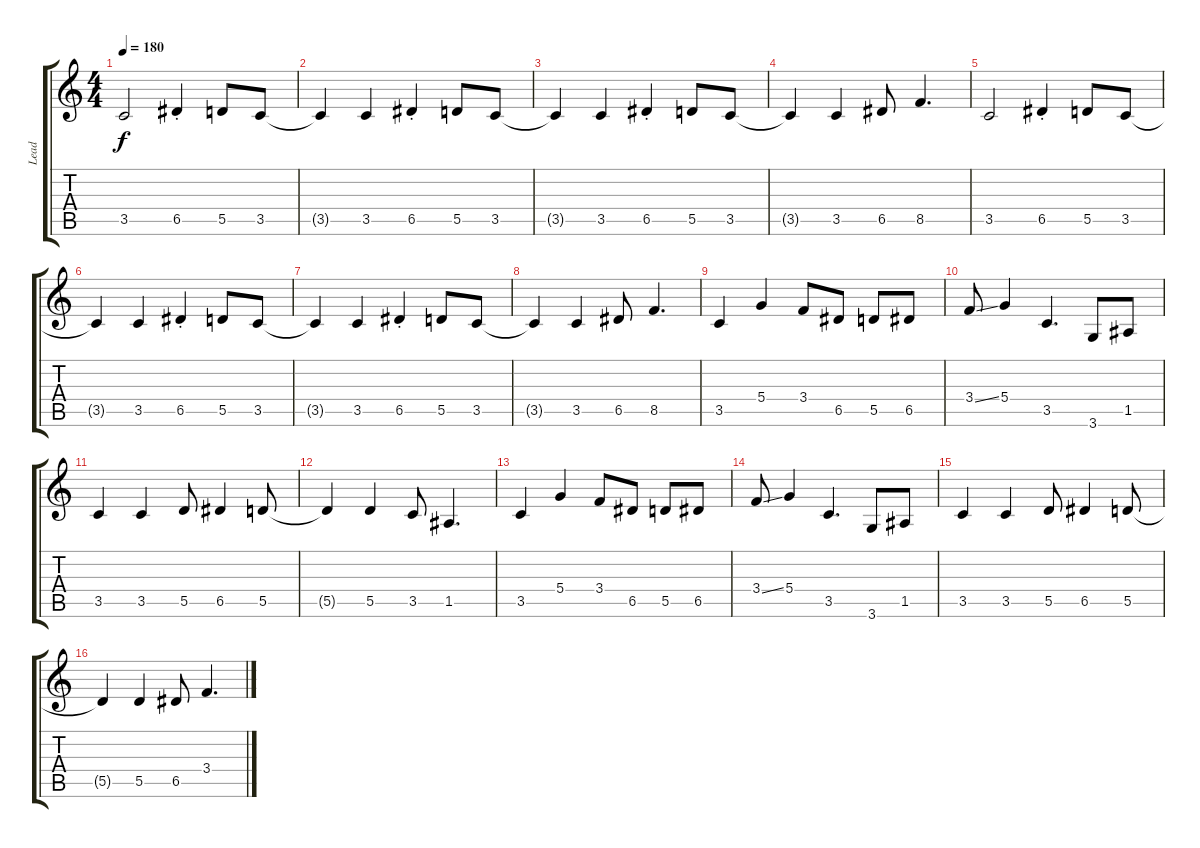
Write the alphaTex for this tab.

\track ("Lead" "Lead") {instrument lead2sawtooth}
\staff {score tabs}
\tuning (E5 B4 G4 D4 A3 E3) {hide}
\ts (4 4)
\tempo 180
\clef g2
\ks c
3.5.2{dy f instrument lead2sawtooth} 6.5{st}.4 5.5.8 3.5.8 |
3.5{t}.4 3.5.4 6.5{st}.4 5.5.8 3.5.8 |
3.5{t}.4 3.5.4 6.5{st}.4 5.5.8 3.5.8 |
3.5{t}.4 3.5.4 6.5.8 8.5.4{d} |
3.5.2 6.5{st}.4 5.5.8 3.5.8 |
3.5{t}.4 3.5.4 6.5{st}.4 5.5.8 3.5.8 |
3.5{t}.4 3.5.4 6.5{st}.4 5.5.8 3.5.8 |
3.5{t}.4 3.5.4 6.5.8 8.5.4{d} |
3.5.4 5.4.4 3.4.8 6.5.8 5.5.8 6.5.8 |
3.4{ss}.8 5.4.4 3.5.4{d} 3.6.8 1.5.8 |
3.5.4 3.5.4 5.5.8 6.5.4 5.5.8 |
5.5{t}.4 5.5.4 3.5.8 1.5.4{d} |
3.5.4 5.4.4 3.4.8 6.5.8 5.5.8 6.5.8 |
3.4{ss}.8 5.4.4 3.5.4{d} 3.6.8 1.5.8 |
3.5.4 3.5.4 5.5.8 6.5.4 5.5.8 |
5.5{t}.4 5.5.4 6.5.8 3.4.4{d}
